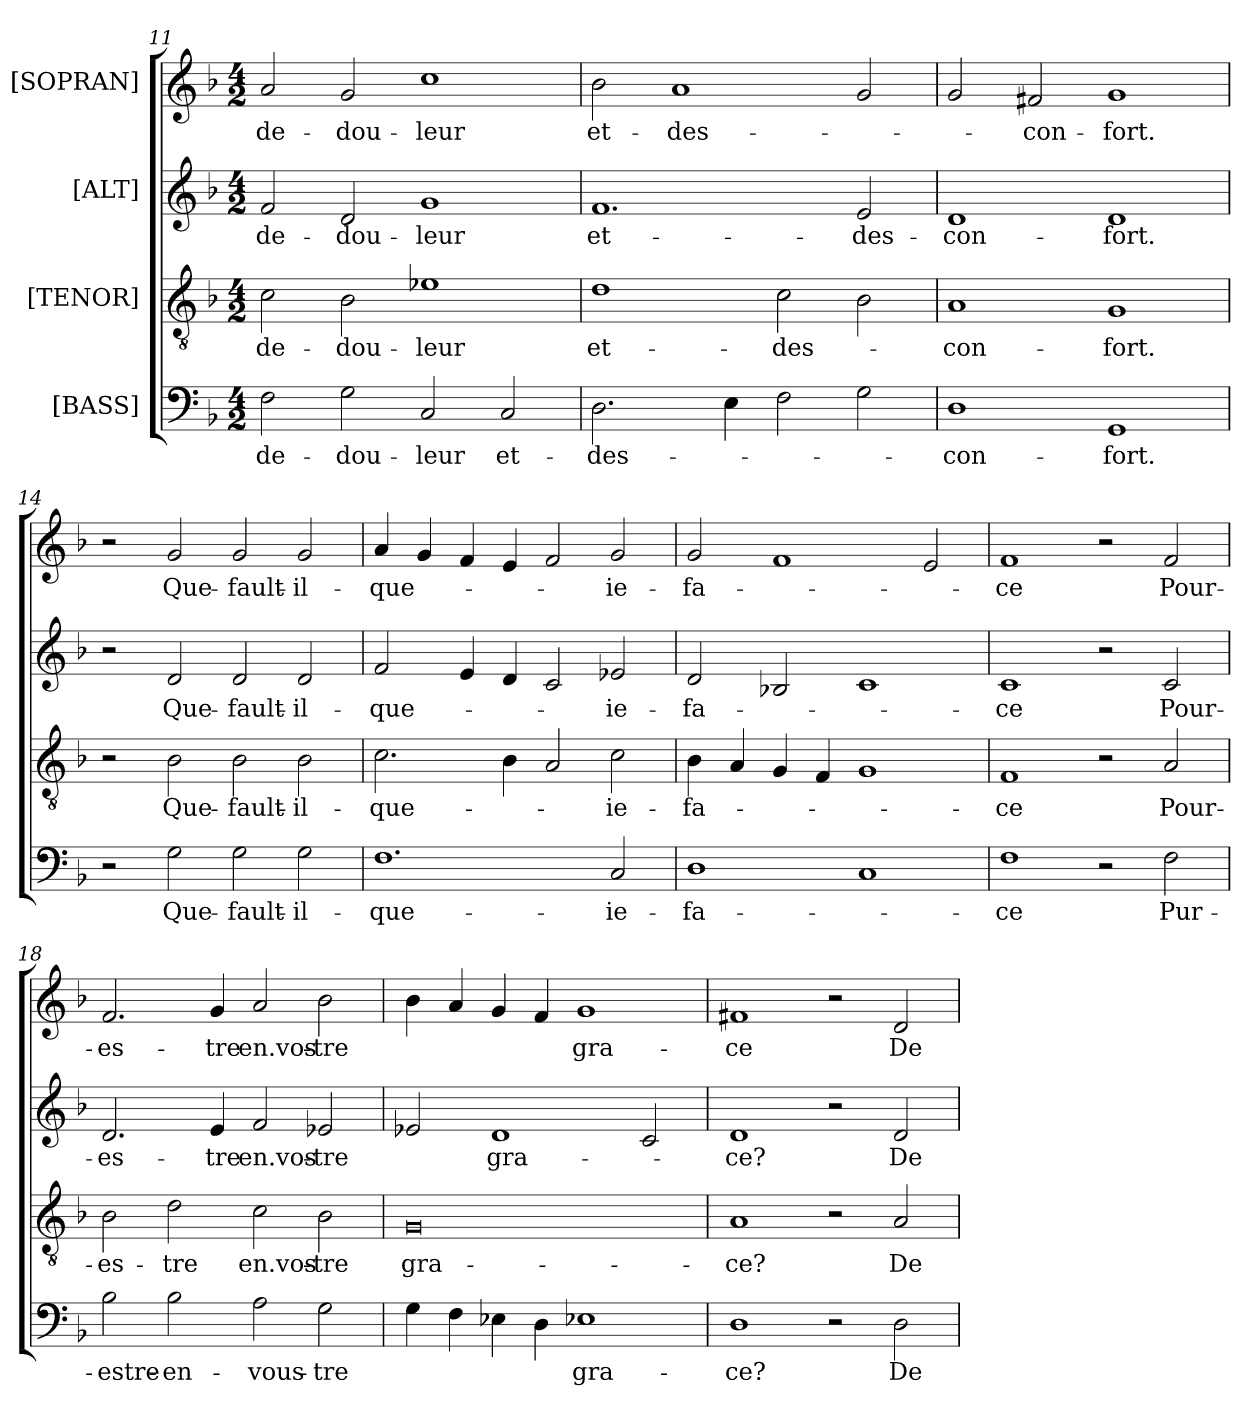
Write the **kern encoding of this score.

**kern	**text	**kern	**text	**kern	**text	**kern	**text
*part4	*part4	*part3	*part3	*part2	*part2	*part1	*part1
*staff4	*staff4	*staff3	*staff3	*staff2	*staff2	*staff1	*staff1
*I"[BASS]	*	*I"[TENOR]	*	*I"[ALT]	*	*I"[SOPRAN]	*
*clefF4	*	*clefGv2	*	*clefG2	*	*clefG2	*
*k[b-]	*	*k[b-]	*	*k[b-]	*	*k[b-]	*
*M4/2	*	*M4/2	*	*M4/2	*	*M4/2	*
=11	=11	=11	=11	=11	=11	=11	=11
2F\	de-	2c\	de-	2f/	de-	2a/	de-
2G\	dou-	2B-\	dou-	2d/	dou-	2g/	dou-
2C/	-leur	1e-X\	-leur	1g/	-leur	1cc\	-leur
2C/	et-	.	.	.	.	.	.
=12	=12	=12	=12	=12	=12	=12	=12
2.D\	des-	1d\	et-	1.f/	et-	2b-\	et-
.	.	.	.	.	.	1a/	des-
4E\	.	.	.	.	.	.	.
2F\	.	2c\	des-	.	.	.	.
2G\	.	2B-\	.	2e/	des-	2g/	.
=13	=13	=13	=13	=13	=13	=13	=13
1D\	-con-	1A/	-con-	1d/	-con-	2g/	.
.	.	.	.	.	.	2f#X/	-con-
1GG/	-fort.	1G/	-fort.	1d/	-fort.	1g/	-fort.
=14	=14	=14	=14	=14	=14	=14	=14
2r	.	2r	.	2r	.	2r	.
2G\	Que-	2B-\	Que-	2d/	Que-	2g/	Que-
2G\	fault-	2B-\	fault-	2d/	fault-	2g/	fault-
2G\	il-	2B-\	il-	2d/	il-	2g/	il-
=15	=15	=15	=15	=15	=15	=15	=15
1.F\	que-	2.c\	que-	2f/	que-	4a/	que-
.	.	.	.	.	.	4g/	.
.	.	.	.	4e/	.	4f/	.
.	.	4B-\	.	4d/	.	4e/	.
.	.	2A/	.	2c/	.	2f/	.
2C/	ie-	2c\	ie-	2e-X/	ie-	2g/	ie-
=16	=16	=16	=16	=16	=16	=16	=16
1D\	fa-	4B-\	fa-	2d/	fa-	2g/	fa-
.	.	4A/	.	.	.	.	.
.	.	4G/	.	2B-X/	.	1f/	.
.	.	4F/	.	.	.	.	.
1C/	.	1G/	.	1c/	.	.	.
.	.	.	.	.	.	2e/	.
=17	=17	=17	=17	=17	=17	=17	=17
1F\	-ce	1F/	-ce	1c/	-ce	1f/	-ce
2r	.	2r	.	2r	.	2r	.
2F\	Pur-	2A/	Pour-	2c/	Pour-	2f/	Pour-
=18	=18	=18	=18	=18	=18	=18	=18
2B-\	estre-	2B-\	es-	2.d/	es-	2.f/	es-
2B-\	en-	2d\	-tre	.	.	.	.
.	.	.	.	4e/	-tre	4g/	-tre
2A\	vous-	2c\	en.vos-	2f/	en.vos-	2a/	en.vos-
2G\	-tre	2B-\	-tre	2e-X/	-tre	2b-\	-tre
=19	=19	=19	=19	=19	=19	=19	=19
4G\	.	0G/	gra-	2e-X/	.	4b-\	.
4F\	.	.	.	.	.	4a/	.
4E-X\	.	.	.	1d/	gra-	4g/	.
4D\	.	.	.	.	.	4f/	.
1E-X\	gra-	.	.	.	.	1g/	gra-
.	.	.	.	2c/	.	.	.
=20	=20	=20	=20	=20	=20	=20	=20
1D\	-ce?	1A/	-ce?	1d/	-ce?	1f#X/	-ce
2r	.	2r	.	2r	.	2r	.
2D\	De-	2A/	De-	2d/	De-	2d/	De-
=	=	=	=	=	=	=	=
*-	*-	*-	*-	*-	*-	*-	*-
